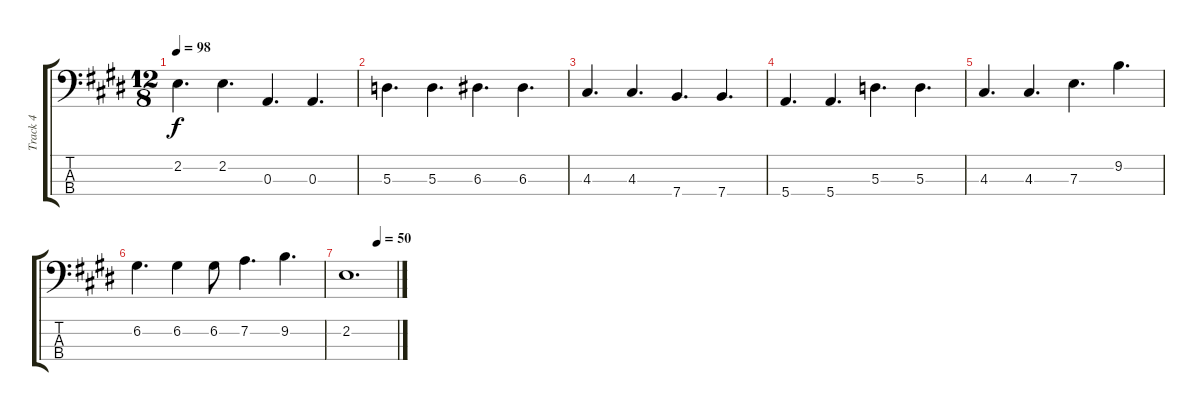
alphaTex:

\track ("Track 4" "Track 4") {instrument electricbassfinger}
\staff {score tabs}
\tuning (G2 D2 A1 E1) {hide}
\ts (12 8)
\tempo 98
\clef f4
\ks e
2.2.4{d dy f} 2.2.4{d} 0.3.4{d} 0.3.4{d} |
5.3.4{d} 5.3.4{d} 6.3.4{d} 6.3.4{d} |
4.3.4{d} 4.3.4{d} 7.4.4{d} 7.4.4{d} |
5.4.4{d} 5.4.4{d} 5.3.4{d} 5.3.4{d} |
4.3.4{d} 4.3.4{d} 7.3.4{d} 9.2.4{d} |
6.2.4{d} 6.2.4 6.2.8 7.2.4{d} 9.2.4{d} |
\tempo (50 0.625)
2.2.1{d}
